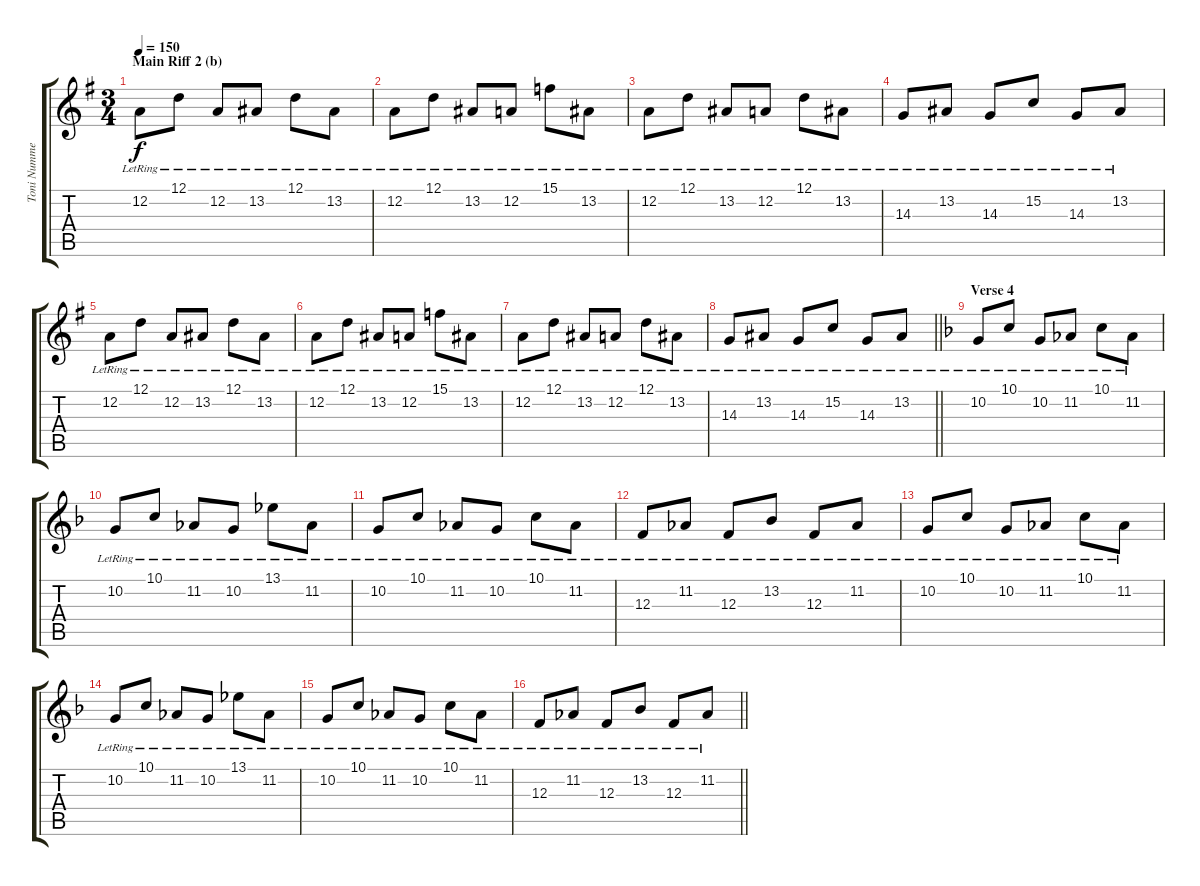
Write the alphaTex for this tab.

\track ("Toni Nummelin (keyboard)" "Toni Numme") {instrument pad1newage}
\staff {score tabs}
\tuning (D4 A3 F3 C3 G2 D2) {hide}
\ts (3 4)
\section ("" "Main Riff 2 (b)")
\tempo 150
\clef g2
\ks eminor
12.2{lr}.8{dy f} 12.1{lr}.8 12.2{lr}.8 13.2{lr}.8 12.1{lr}.8 13.2{lr}.8 |
12.2{lr}.8 12.1{lr}.8 13.2{lr}.8 12.2{lr}.8 15.1{lr}.8 13.2{lr}.8 |
12.2{lr}.8 12.1{lr}.8 13.2{lr}.8 12.2{lr}.8 12.1{lr}.8 13.2{lr}.8 |
14.3{lr}.8 13.2{lr}.8 14.3{lr}.8 15.2{lr}.8 14.3{lr}.8 13.2{lr}.8 |
12.2{lr}.8 12.1{lr}.8 12.2{lr}.8 13.2{lr}.8 12.1{lr}.8 13.2{lr}.8 |
12.2{lr}.8 12.1{lr}.8 13.2{lr}.8 12.2{lr}.8 15.1{lr}.8 13.2{lr}.8 |
12.2{lr}.8 12.1{lr}.8 13.2{lr}.8 12.2{lr}.8 12.1{lr}.8 13.2{lr}.8 |
\barLineRight lightlight
14.3{lr}.8 13.2{lr}.8 14.3{lr}.8 15.2{lr}.8 14.3{lr}.8 13.2{lr}.8 |
\section ("" "Verse 4")
\ks dminor
10.2{lr}.8 10.1{lr}.8 10.2{lr}.8 11.2{lr}.8 10.1{lr}.8 11.2{lr}.8 |
10.2{lr}.8 10.1{lr}.8 11.2{lr}.8 10.2{lr}.8 13.1{lr}.8 11.2{lr}.8 |
10.2{lr}.8 10.1{lr}.8 11.2{lr}.8 10.2{lr}.8 10.1{lr}.8 11.2{lr}.8 |
12.3{lr}.8 11.2{lr}.8 12.3{lr}.8 13.2{lr}.8 12.3{lr}.8 11.2{lr}.8 |
10.2{lr}.8 10.1{lr}.8 10.2{lr}.8 11.2{lr}.8 10.1{lr}.8 11.2{lr}.8 |
10.2{lr}.8 10.1{lr}.8 11.2{lr}.8 10.2{lr}.8 13.1{lr}.8 11.2{lr}.8 |
10.2{lr}.8 10.1{lr}.8 11.2{lr}.8 10.2{lr}.8 10.1{lr}.8 11.2{lr}.8 |
\barLineRight lightlight
12.3{lr}.8 11.2{lr}.8 12.3{lr}.8 13.2{lr}.8 12.3{lr}.8 11.2{lr}.8
